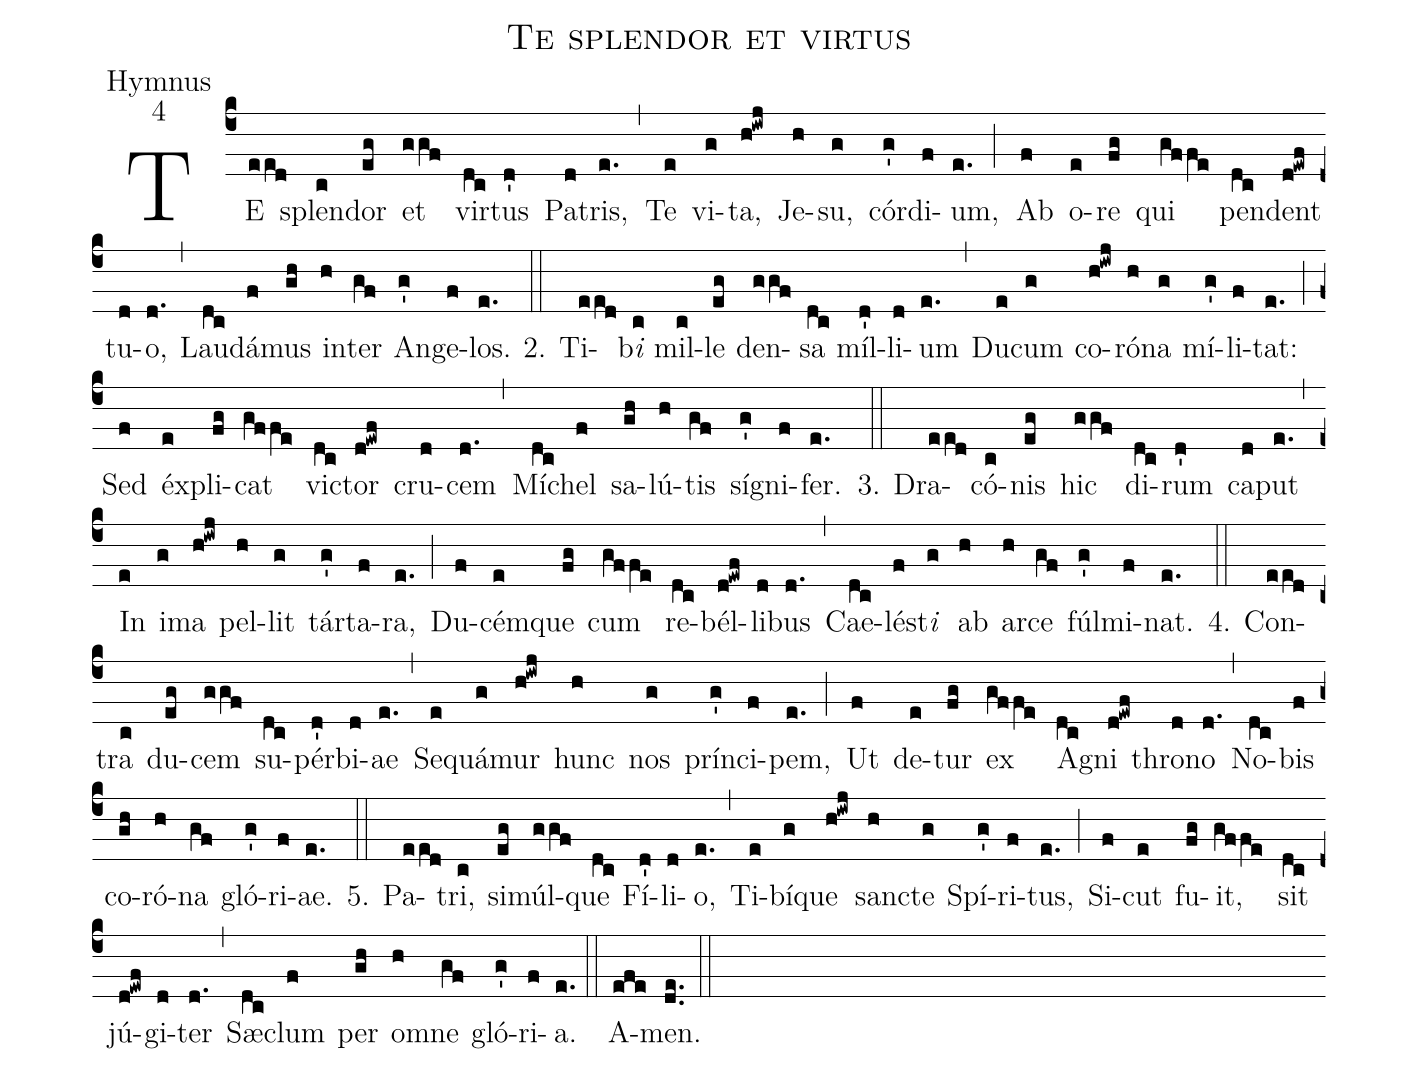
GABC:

name:Te splendor et virtus;
office-part:Hymnus;
mode:4;
%%
(c4) TE(eed) splen(c)dor(eg) et(ggf) vir(dc)tus(d') Pa(d)tris,(e.) (,) Te(e) vi(g)ta,(h!iwj) Je(h)su,(g) cór(g')di(f)um,(e.) (;) Ab(f) o(e)re(fg) qui(gffe) pen(dc)dent(d!ewf) tu(d)o,(d.) (,) Lau(dc)dá(f)mus(gh) in(h)ter(gf) An(g')ge(f)los.(e.) (::)
2. Ti(eed)b<i>i</i>(c) mil(c)le(eg) den(ggf)sa(dc) míl(d')li(d)um(e.) (,) Du(e)cum(g) co(h!iwj)ró(h)na(g) mí(g')li(f)tat:(e.) (;) Sed(f) éx(e)pli(fg)cat(gffe) vi(dc)ctor(d!ewf) cru(d)cem(d.) (,) Mí(dc)chel(f) sa(gh)lú(h)tis(gf) sí(g')gni(f)fer.(e.) (::)
3. Dra(eed)có(c)nis(eg) hic(ggf) di(dc)rum(d') ca(d)put(e.) (,) In(e) i(g)ma(h!iwj) pel(h)lit(g) tár(g')ta(f)ra,(e.) (;) Du(f)cém(e)que(fg) cum(gffe) re(dc)bél(d!ewf)li(d)bus(d.) (,) Cae(dc)lé(f)st<i>i</i>(g) ab(h) ar(h)ce(gf) fúl(g')mi(f)nat.(e.) (::)
4. Con(eed)tra(c) du(eg)cem(ggf) su(dc)pér(d')bi(d)ae(e.) (,) Se(e)quá(g)mur(h!iwj) hunc(h) nos(g) prín(g')ci(f)pem,(e.) (;) Ut(f) de(e)tur(fg) ex(gffe) A(dc)gni(d!ewf) thro(d)no(d.) (,) No(dc)bis(f) co(gh)ró(h)na(gf) gló(g')ri(f)ae.(e.) (::)
5. Pa(eed)tri,(c) si(eg)múl(ggf)que(dc) Fí(d')li(d)o,(e.) (,) Ti(e)bí(g)que(h!iwj) san(h)cte(g) Spí(g')ri(f)tus,(e.) (;) Si(f)cut(e) fu(fg)it,(gffe) sit(dc) jú(d!ewf)gi(d)ter(d.) (,) Sæ(dc)clum(f) per(gh) om(h)ne(gf) gló(g')ri(f)a.(e.) (::)
A(efe)men.(de..) (::)
